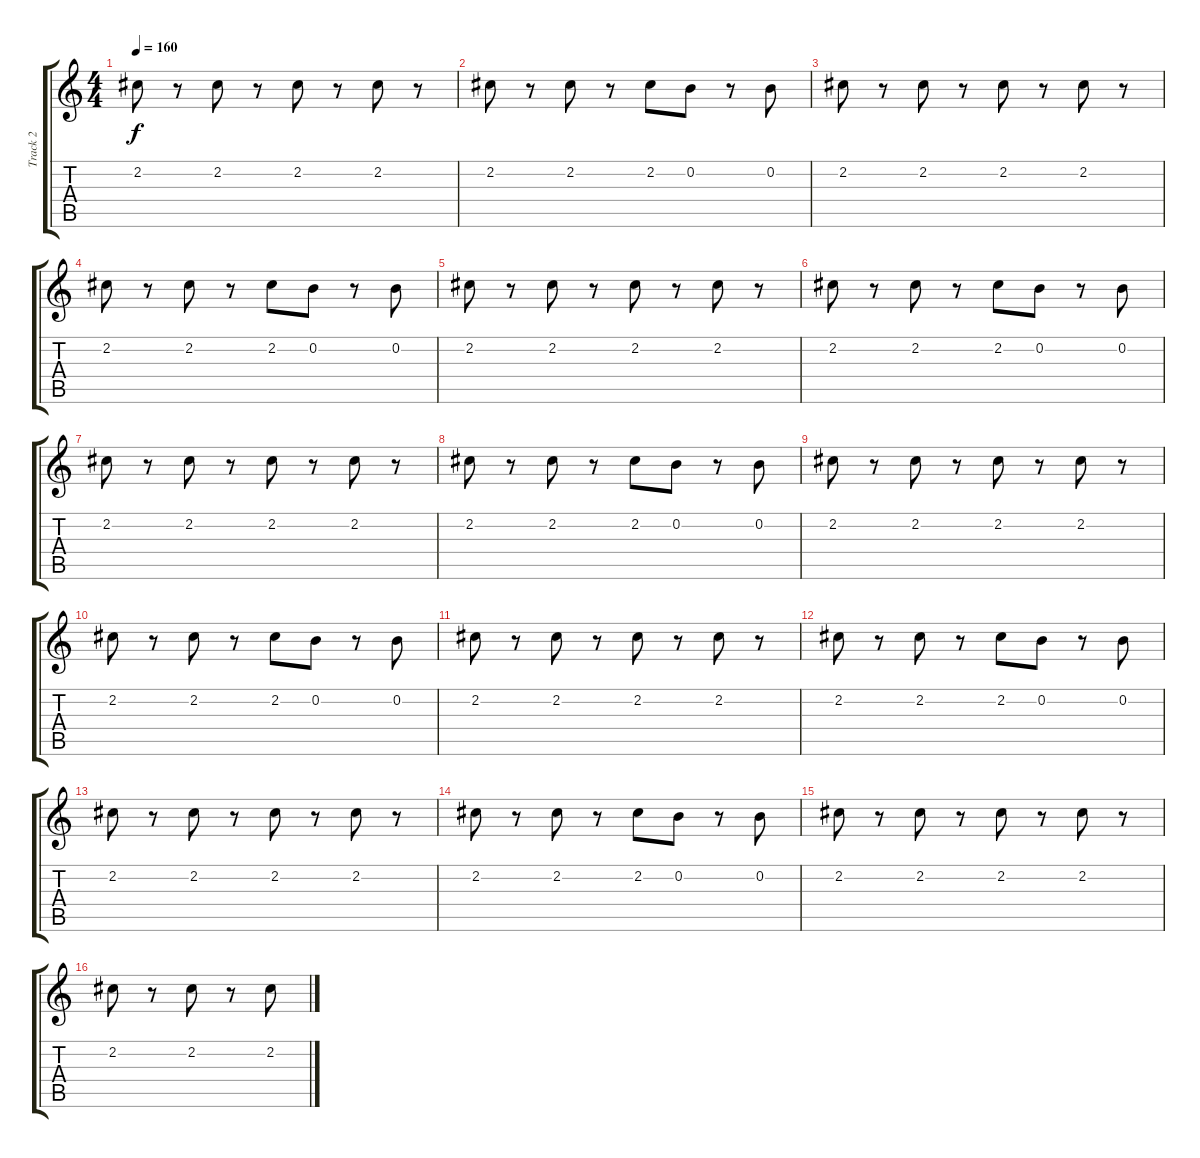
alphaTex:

\track ("Track 2" "Track 2") {instrument distortionguitar}
\staff {score tabs}
\tuning (E4 B3 G3 D3 A2 D2) {hide}
\ts (4 4)
\tempo 160
\clef g2
\ks c
2.2.8{dy f} r.8 2.2.8 r.8 2.2.8 r.8 2.2.8 r.8 |
2.2.8 r.8 2.2.8 r.8 2.2.8 0.2.8 r.8 0.2.8 |
2.2.8 r.8 2.2.8 r.8 2.2.8 r.8 2.2.8 r.8 |
2.2.8 r.8 2.2.8 r.8 2.2.8 0.2.8 r.8 0.2.8 |
2.2.8 r.8 2.2.8 r.8 2.2.8 r.8 2.2.8 r.8 |
2.2.8 r.8 2.2.8 r.8 2.2.8 0.2.8 r.8 0.2.8 |
2.2.8 r.8 2.2.8 r.8 2.2.8 r.8 2.2.8 r.8 |
2.2.8 r.8 2.2.8 r.8 2.2.8 0.2.8 r.8 0.2.8 |
2.2.8 r.8 2.2.8 r.8 2.2.8 r.8 2.2.8 r.8 |
2.2.8 r.8 2.2.8 r.8 2.2.8 0.2.8 r.8 0.2.8 |
2.2.8 r.8 2.2.8 r.8 2.2.8 r.8 2.2.8 r.8 |
2.2.8 r.8 2.2.8 r.8 2.2.8 0.2.8 r.8 0.2.8 |
2.2.8 r.8 2.2.8 r.8 2.2.8 r.8 2.2.8 r.8 |
2.2.8 r.8 2.2.8 r.8 2.2.8 0.2.8 r.8 0.2.8 |
2.2.8 r.8 2.2.8 r.8 2.2.8 r.8 2.2.8 r.8 |
2.2.8 r.8 2.2.8 r.8 2.2.8
